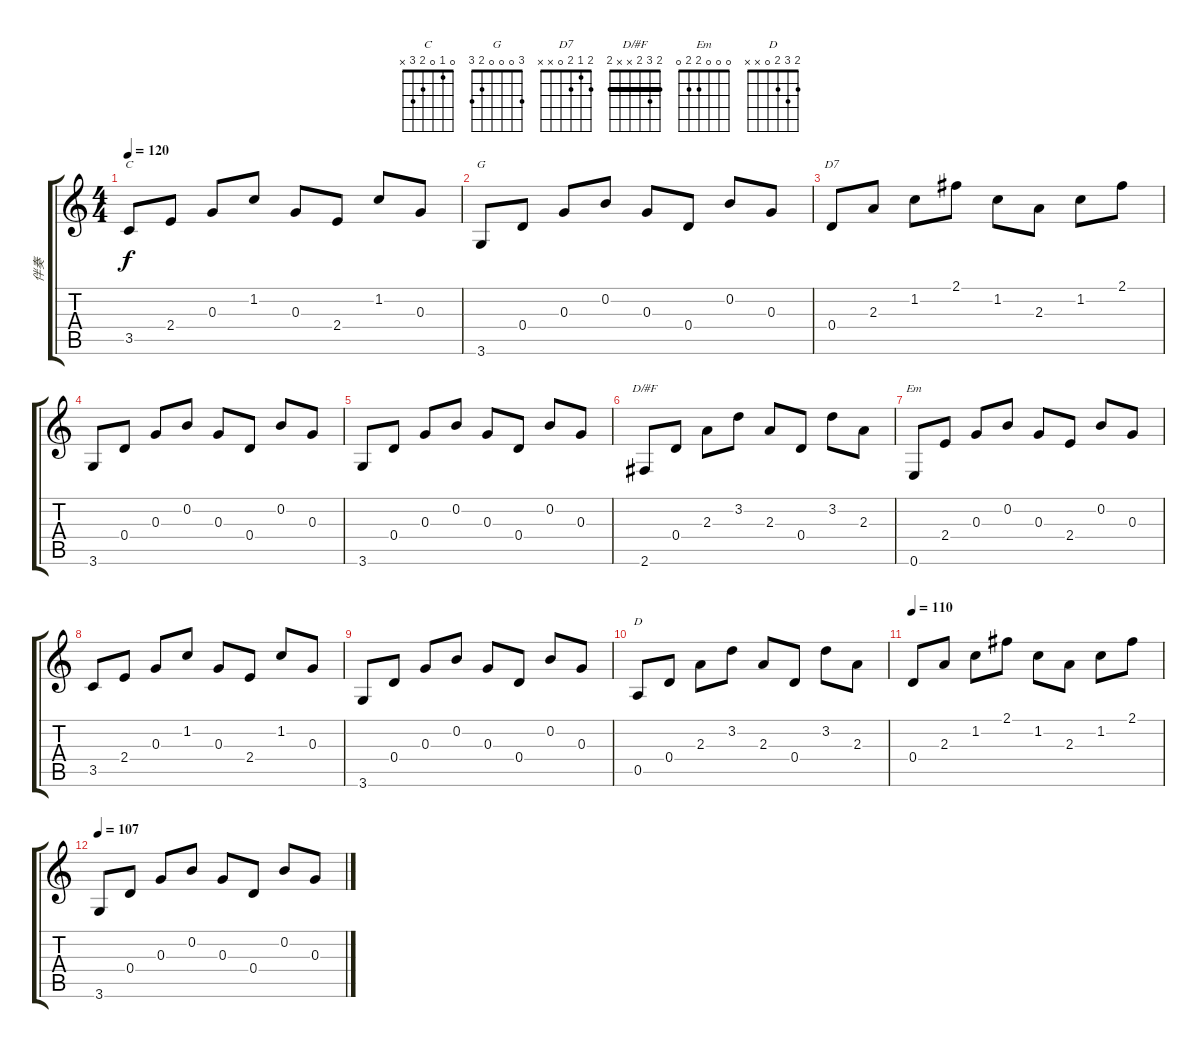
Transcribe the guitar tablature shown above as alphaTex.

\track ("伴奏" "伴奏") {instrument acousticguitarsteel}
\staff {score tabs}
\tuning (E4 B3 G3 D3 A2 E2) {hide}
\chord ("C" 0 1 0 2 3 x)
\chord ("G" 3 0 0 0 2 3)
\chord ("D7" 2 1 2 0 x x)
\chord ("D/#F" 2 3 2 x x 2) {barre 2}
\chord ("Em" 0 0 0 2 2 0)
\chord ("D" 2 3 2 0 x x)
\ts (4 4)
\tempo 120
\clef g2
\ks c
3.5.8{ch "C" dy f} 2.4.8 0.3.8 1.2.8 0.3.8 2.4.8 1.2.8 0.3.8 |
3.6.8{ch "G"} 0.4.8 0.3.8 0.2.8 0.3.8 0.4.8 0.2.8 0.3.8 |
0.4.8{ch "D7"} 2.3.8 1.2.8 2.1.8 1.2.8 2.3.8 1.2.8 2.1.8 |
3.6.8 0.4.8 0.3.8 0.2.8 0.3.8 0.4.8 0.2.8 0.3.8 |
3.6.8 0.4.8 0.3.8 0.2.8 0.3.8 0.4.8 0.2.8 0.3.8 |
2.6.8{ch "D/#F"} 0.4.8 2.3.8 3.2.8 2.3.8 0.4.8 3.2.8 2.3.8 |
0.6.8{ch "Em"} 2.4.8 0.3.8 0.2.8 0.3.8 2.4.8 0.2.8 0.3.8 |
3.5.8 2.4.8 0.3.8 1.2.8 0.3.8 2.4.8 1.2.8 0.3.8 |
3.6.8 0.4.8 0.3.8 0.2.8 0.3.8 0.4.8 0.2.8 0.3.8 |
0.5.8{ch "D"} 0.4.8 2.3.8 3.2.8 2.3.8 0.4.8 3.2.8 2.3.8 |
\tempo 110
0.4.8 2.3.8 1.2.8 2.1.8 1.2.8 2.3.8 1.2.8 2.1.8 |
\tempo 107
3.6.8 0.4.8 0.3.8 0.2.8 0.3.8 0.4.8 0.2.8 0.3.8
